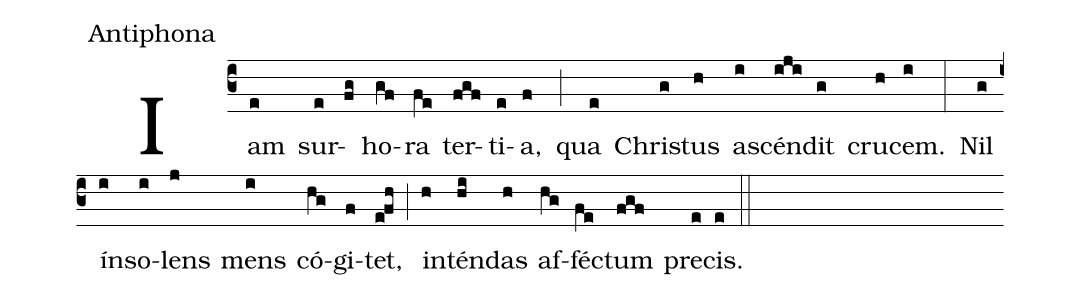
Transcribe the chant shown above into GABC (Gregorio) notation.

office-part: Antiphona;
%%
Iam(c3e) sur(e)(fg) ho(gf)ra(fe) ter(fgf)ti(e)a,(f) (;) qua(e) Chri(g)stus(h) a(i)scén(iji)dit(g) cru(h)cem.(i) (:) Nil(g) ín(i)so(i)lens(j) mens(i) có(hg)gi(f)tet,(efh) (;) in(h)tén(hi)das(h) af(hg)féc(fe)tum(fgf) pre(e)cis.(e) (::)
